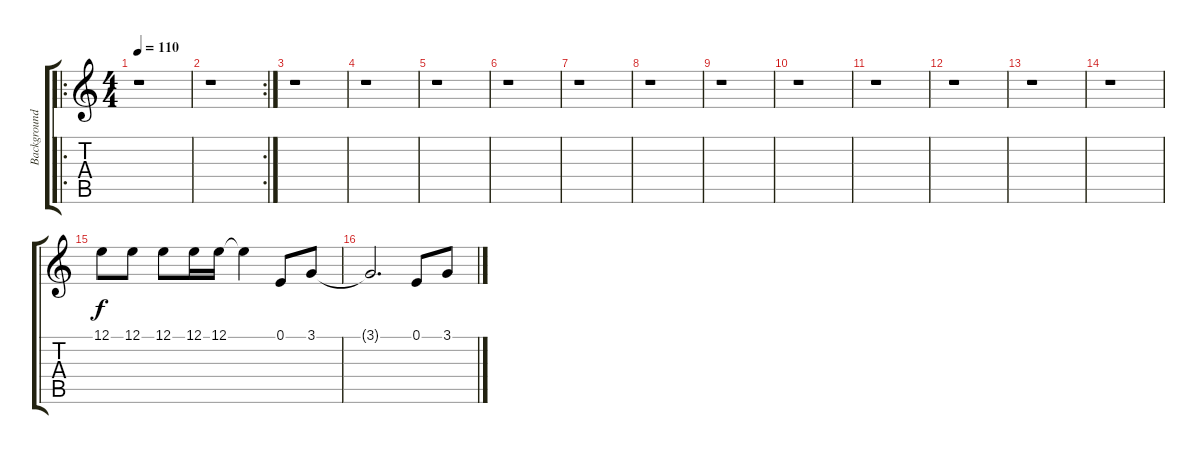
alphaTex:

\track ("Background Vocals" "Background") {instrument choiraahs}
\staff {score tabs}
\tuning (E4 B3 G3 D3 A2 E2) {hide}
\ro
\ts (4 4)
\tempo 110
\clef g2
\ks c
r.1{dy f} |
\rc 2
r.1 |
r.1 |
r.1 |
r.1 |
r.1 |
r.1 |
r.1 |
r.1 |
r.1 |
r.1 |
r.1 |
r.1 |
r.1 |
12.1.8 12.1.8 12.1.8 12.1.16 12.1.16 12.1{t}.4 0.1.8 3.1.8 |
3.1{t}.2{d} 0.1.8 3.1.8
